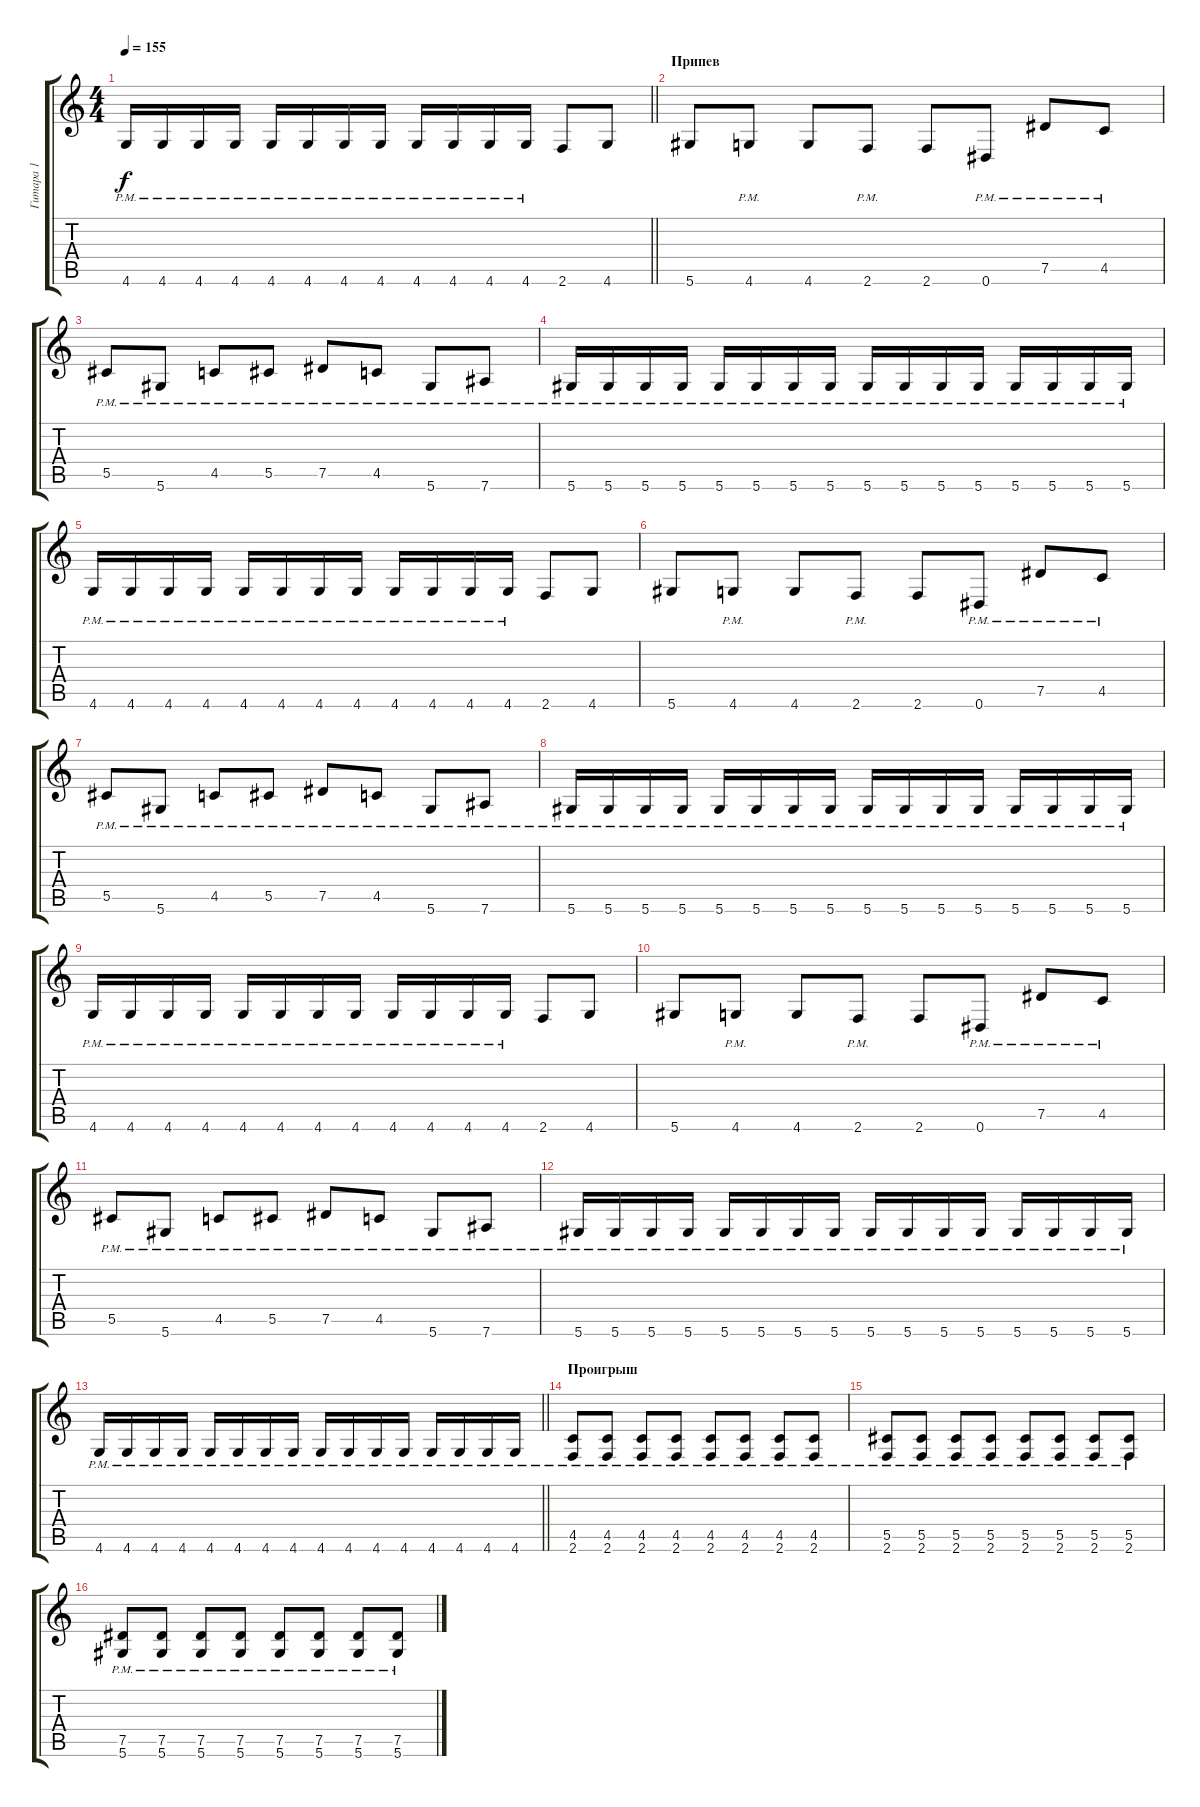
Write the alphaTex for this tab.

\track ("Гитара 1" "Гитара 1") {instrument distortionguitar}
\staff {score tabs}
\tuning (Eb4 Bb3 Gb3 Db3 Ab2 Eb2) {hide}
\ts (4 4)
\tempo 155
\clef g2
\barLineRight lightlight
\ks c
4.6{pm}.16{dy f} 4.6{pm}.16 4.6{pm}.16 4.6{pm}.16 4.6{pm}.16 4.6{pm}.16 4.6{pm}.16 4.6{pm}.16 4.6{pm}.16 4.6{pm}.16 4.6{pm}.16 4.6{pm}.16 2.6.8 4.6.8 |
\section ("" "Припев")
5.6.8 4.6{pm}.8 4.6.8 2.6{pm}.8 2.6.8 0.6{pm}.8 7.5{pm}.8 4.5{pm}.8 |
5.5{pm}.8 5.6{pm}.8 4.5{pm}.8 5.5{pm}.8 7.5{pm}.8 4.5{pm}.8 5.6{pm}.8 7.6{pm}.8 |
5.6{pm}.16 5.6{pm}.16 5.6{pm}.16 5.6{pm}.16 5.6{pm}.16 5.6{pm}.16 5.6{pm}.16 5.6{pm}.16 5.6{pm}.16 5.6{pm}.16 5.6{pm}.16 5.6{pm}.16 5.6{pm}.16 5.6{pm}.16 5.6{pm}.16 5.6{pm}.16 |
4.6{pm}.16 4.6{pm}.16 4.6{pm}.16 4.6{pm}.16 4.6{pm}.16 4.6{pm}.16 4.6{pm}.16 4.6{pm}.16 4.6{pm}.16 4.6{pm}.16 4.6{pm}.16 4.6{pm}.16 2.6.8 4.6.8 |
5.6.8 4.6{pm}.8 4.6.8 2.6{pm}.8 2.6.8 0.6{pm}.8 7.5{pm}.8 4.5{pm}.8 |
5.5{pm}.8 5.6{pm}.8 4.5{pm}.8 5.5{pm}.8 7.5{pm}.8 4.5{pm}.8 5.6{pm}.8 7.6{pm}.8 |
5.6{pm}.16 5.6{pm}.16 5.6{pm}.16 5.6{pm}.16 5.6{pm}.16 5.6{pm}.16 5.6{pm}.16 5.6{pm}.16 5.6{pm}.16 5.6{pm}.16 5.6{pm}.16 5.6{pm}.16 5.6{pm}.16 5.6{pm}.16 5.6{pm}.16 5.6{pm}.16 |
4.6{pm}.16 4.6{pm}.16 4.6{pm}.16 4.6{pm}.16 4.6{pm}.16 4.6{pm}.16 4.6{pm}.16 4.6{pm}.16 4.6{pm}.16 4.6{pm}.16 4.6{pm}.16 4.6{pm}.16 2.6.8 4.6.8 |
5.6.8 4.6{pm}.8 4.6.8 2.6{pm}.8 2.6.8 0.6{pm}.8 7.5{pm}.8 4.5{pm}.8 |
5.5{pm}.8 5.6{pm}.8 4.5{pm}.8 5.5{pm}.8 7.5{pm}.8 4.5{pm}.8 5.6{pm}.8 7.6{pm}.8 |
5.6{pm}.16 5.6{pm}.16 5.6{pm}.16 5.6{pm}.16 5.6{pm}.16 5.6{pm}.16 5.6{pm}.16 5.6{pm}.16 5.6{pm}.16 5.6{pm}.16 5.6{pm}.16 5.6{pm}.16 5.6{pm}.16 5.6{pm}.16 5.6{pm}.16 5.6{pm}.16 |
\barLineRight lightlight
4.6{pm}.16 4.6{pm}.16 4.6{pm}.16 4.6{pm}.16 4.6{pm}.16 4.6{pm}.16 4.6{pm}.16 4.6{pm}.16 4.6{pm}.16 4.6{pm}.16 4.6{pm}.16 4.6{pm}.16 4.6{pm}.16 4.6{pm}.16 4.6{pm}.16 4.6{pm}.16 |
\section ("" "Проигрыш")
(4.5{pm} 2.6{pm}).8 (4.5{pm} 2.6{pm}).8 (4.5{pm} 2.6{pm}).8 (4.5{pm} 2.6{pm}).8 (4.5{pm} 2.6{pm}).8 (4.5{pm} 2.6{pm}).8 (4.5{pm} 2.6{pm}).8 (4.5{pm} 2.6{pm}).8 |
(5.5{pm} 2.6{pm}).8 (5.5{pm} 2.6{pm}).8 (5.5{pm} 2.6{pm}).8 (5.5{pm} 2.6{pm}).8 (5.5{pm} 2.6{pm}).8 (5.5{pm} 2.6{pm}).8 (5.5{pm} 2.6{pm}).8 (5.5{pm} 2.6{pm}).8 |
(7.5{pm} 5.6{pm}).8 (7.5{pm} 5.6{pm}).8 (7.5{pm} 5.6{pm}).8 (7.5{pm} 5.6{pm}).8 (7.5{pm} 5.6{pm}).8 (7.5{pm} 5.6{pm}).8 (7.5{pm} 5.6{pm}).8 (7.5{pm} 5.6{pm}).8
